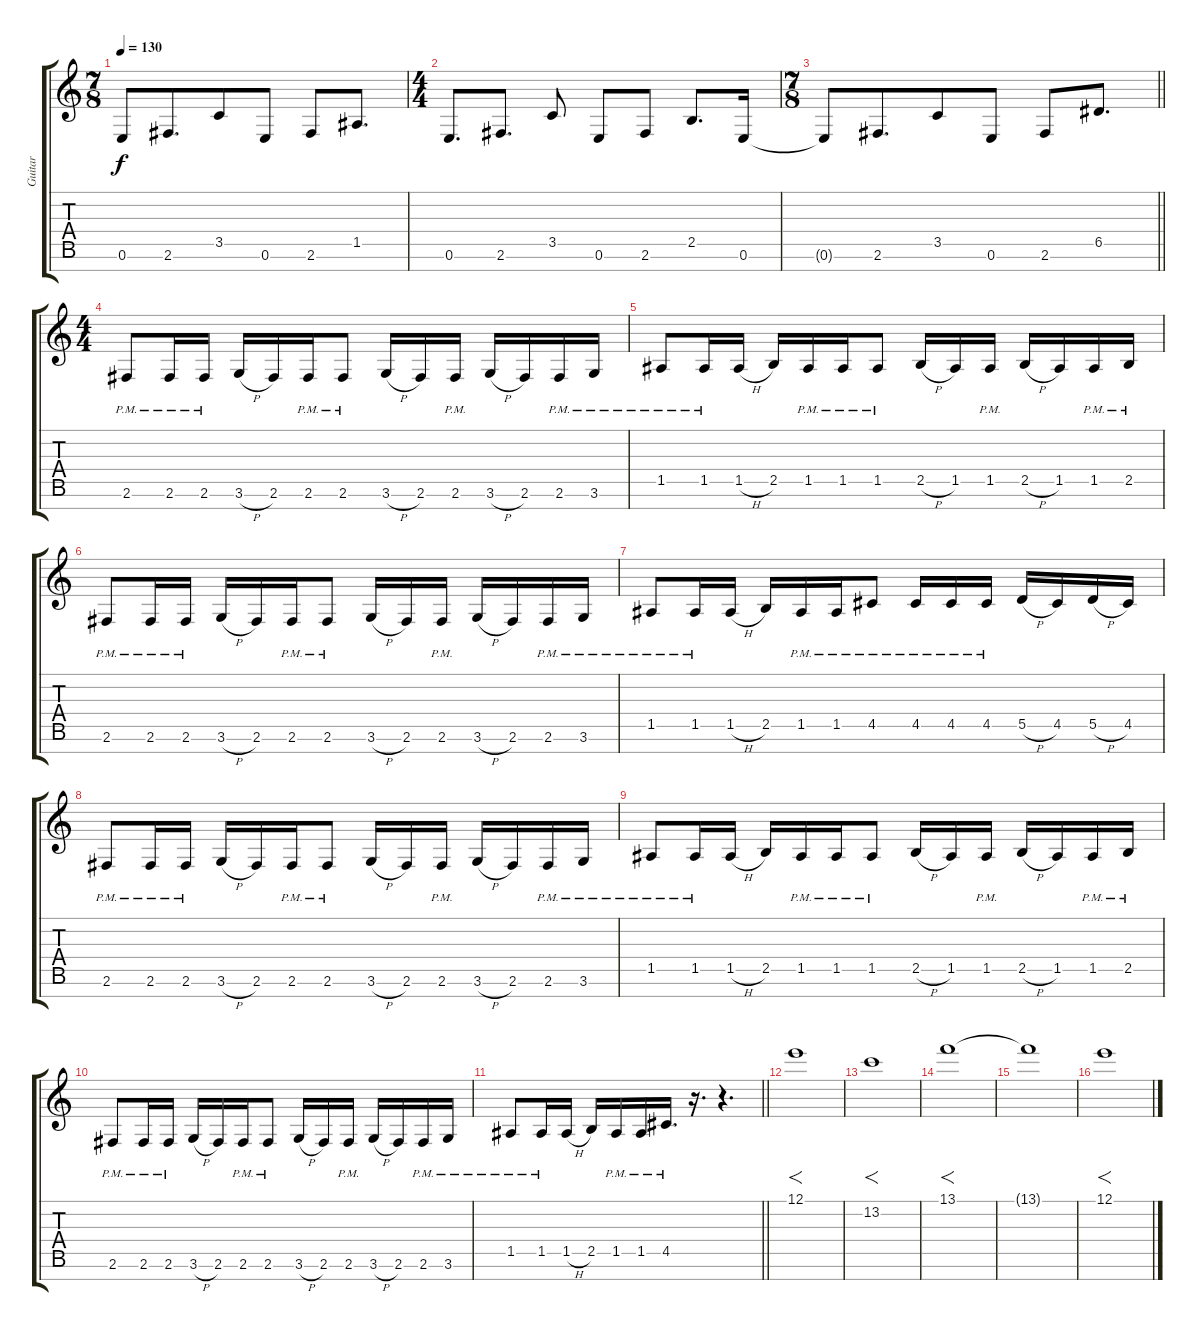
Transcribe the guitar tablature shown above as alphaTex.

\track ("Guitar" "Guitar") {instrument distortionguitar}
\staff {score tabs}
\tuning (E4 B3 G3 D3 A2 E2 B1) {hide}
\ts (7 8)
\tempo 130
\clef g2
\ks c
0.6{t}.8{dy f} 2.6.8{d} 3.5.8 0.6.8 2.6.8 1.5.8{d} |
\ts (4 4)
0.6.8{d} 2.6.8{d} 3.5.8 0.6.8 2.6.8 2.5.8{d} 0.6.16 |
\ts (7 8)
\barLineRight lightlight
0.6{t}.8 2.6.8{d} 3.5.8 0.6.8 2.6.8 6.5.8{d} |
\ts (4 4)
2.6{pm}.8 2.6{pm}.16 2.6{pm}.16 3.6{h}.16 2.6.16 2.6{pm}.16 2.6{pm}.8 3.6{h}.16 2.6.16 2.6{pm}.16 3.6{h}.16 2.6.16 2.6{pm}.16 3.6{pm}.16 |
1.5{pm}.8 1.5{pm}.16 1.5{h}.16 2.5.16 1.5{pm}.16 1.5{pm}.16 1.5{pm}.8 2.5{h}.16 1.5.16 1.5{pm}.16 2.5{h}.16 1.5.16 1.5{pm}.16 2.5{pm}.16 |
2.6{pm}.8 2.6{pm}.16 2.6{pm}.16 3.6{h}.16 2.6.16 2.6{pm}.16 2.6{pm}.8 3.6{h}.16 2.6.16 2.6{pm}.16 3.6{h}.16 2.6.16 2.6{pm}.16 3.6{pm}.16 |
1.5{pm}.8 1.5{pm}.16 1.5{h}.16 2.5.16 1.5{pm}.16 1.5{pm}.16 4.5{pm}.8 4.5{pm}.16 4.5{pm}.16 4.5{pm}.16 5.5{h}.16 4.5.16 5.5{h}.16 4.5.16 |
2.6{pm}.8 2.6{pm}.16 2.6{pm}.16 3.6{h}.16 2.6.16 2.6{pm}.16 2.6{pm}.8 3.6{h}.16 2.6.16 2.6{pm}.16 3.6{h}.16 2.6.16 2.6{pm}.16 3.6{pm}.16 |
1.5{pm}.8 1.5{pm}.16 1.5{h}.16 2.5.16 1.5{pm}.16 1.5{pm}.16 1.5{pm}.8 2.5{h}.16 1.5.16 1.5{pm}.16 2.5{h}.16 1.5.16 1.5{pm}.16 2.5{pm}.16 |
2.6{pm}.8 2.6{pm}.16 2.6{pm}.16 3.6{h}.16 2.6.16 2.6{pm}.16 2.6{pm}.8 3.6{h}.16 2.6.16 2.6{pm}.16 3.6{h}.16 2.6.16 2.6{pm}.16 3.6{pm}.16 |
\barLineRight lightlight
1.5{pm}.8 1.5{pm}.16 1.5{h}.16 2.5.16 1.5{pm}.16 1.5{pm}.16 4.5{pm}.16{d} r.16{d} r.4{d} |
12.1.1{f} |
13.2.1{f} |
13.1.1{f} |
13.1{t}.1 |
12.1.1{f}
